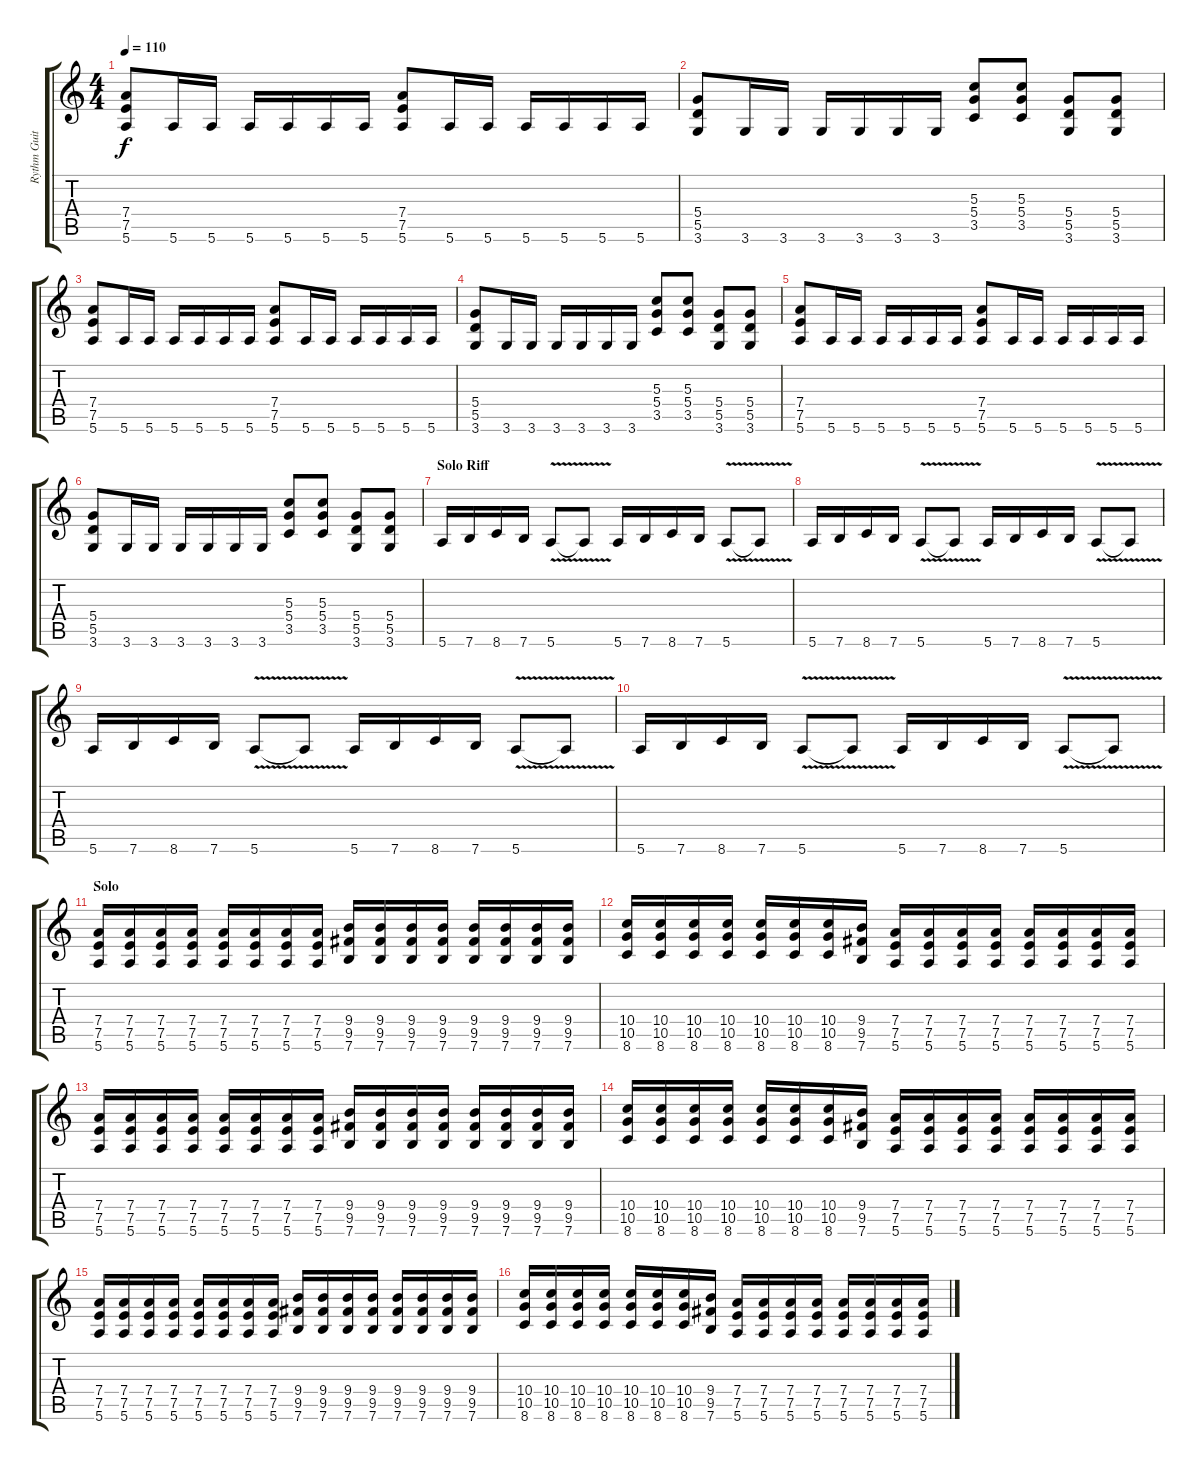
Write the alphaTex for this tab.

\track ("Rythm Guitar" "Rythm Guit") {instrument overdrivenguitar}
\staff {score tabs}
\tuning (E4 B3 G3 D3 A2 E2) {hide}
\ts (4 4)
\tempo 110
\clef g2
\ks c
(7.4 7.5 5.6).8{dy f} 5.6.16 5.6.16 5.6.16 5.6.16 5.6.16 5.6.16 (7.4 7.5 5.6).8 5.6.16 5.6.16 5.6.16 5.6.16 5.6.16 5.6.16 |
(5.4 5.5 3.6).8 3.6.16 3.6.16 3.6.16 3.6.16 3.6.16 3.6.16 (5.3 5.4 3.5).8 (5.3 5.4 3.5).8 (5.4 5.5 3.6).8 (5.4 5.5 3.6).8 |
(7.4 7.5 5.6).8 5.6.16 5.6.16 5.6.16 5.6.16 5.6.16 5.6.16 (7.4 7.5 5.6).8 5.6.16 5.6.16 5.6.16 5.6.16 5.6.16 5.6.16 |
(5.4 5.5 3.6).8 3.6.16 3.6.16 3.6.16 3.6.16 3.6.16 3.6.16 (5.3 5.4 3.5).8 (5.3 5.4 3.5).8 (5.4 5.5 3.6).8 (5.4 5.5 3.6).8 |
(7.4 7.5 5.6).8 5.6.16 5.6.16 5.6.16 5.6.16 5.6.16 5.6.16 (7.4 7.5 5.6).8 5.6.16 5.6.16 5.6.16 5.6.16 5.6.16 5.6.16 |
(5.4 5.5 3.6).8 3.6.16 3.6.16 3.6.16 3.6.16 3.6.16 3.6.16 (5.3 5.4 3.5).8 (5.3 5.4 3.5).8 (5.4 5.5 3.6).8 (5.4 5.5 3.6).8 |
\section ("" "Solo Riff")
5.6.16 7.6.16 8.6.16 7.6.16 5.6{v}.8 5.6{t}.8 5.6.16 7.6.16 8.6.16 7.6.16 5.6{v}.8 5.6{t}.8 |
5.6.16 7.6.16 8.6.16 7.6.16 5.6{v}.8 5.6{t}.8 5.6.16 7.6.16 8.6.16 7.6.16 5.6{v}.8 5.6{t}.8 |
5.6.16 7.6.16 8.6.16 7.6.16 5.6{v}.8 5.6{t}.8 5.6.16 7.6.16 8.6.16 7.6.16 5.6{v}.8 5.6{t}.8 |
5.6.16 7.6.16 8.6.16 7.6.16 5.6{v}.8 5.6{t}.8 5.6.16 7.6.16 8.6.16 7.6.16 5.6{v}.8 5.6{t}.8 |
\section ("" "Solo")
(7.4 7.5 5.6).16 (7.4 7.5 5.6).16 (7.4 7.5 5.6).16 (7.4 7.5 5.6).16 (7.4 7.5 5.6).16 (7.4 7.5 5.6).16 (7.4 7.5 5.6).16 (7.4 7.5 5.6).16 (9.4 9.5 7.6).16 (9.4 9.5 7.6).16 (9.4 9.5 7.6).16 (9.4 9.5 7.6).16 (9.4 9.5 7.6).16 (9.4 9.5 7.6).16 (9.4 9.5 7.6).16 (9.4 9.5 7.6).16 |
(10.4 10.5 8.6).16 (10.4 10.5 8.6).16 (10.4 10.5 8.6).16 (10.4 10.5 8.6).16 (10.4 10.5 8.6).16 (10.4 10.5 8.6).16 (10.4 10.5 8.6).16 (9.4 9.5 7.6).16 (7.4 7.5 5.6).16 (7.4 7.5 5.6).16 (7.4 7.5 5.6).16 (7.4 7.5 5.6).16 (7.4 7.5 5.6).16 (7.4 7.5 5.6).16 (7.4 7.5 5.6).16 (7.4 7.5 5.6).16 |
(7.4 7.5 5.6).16 (7.4 7.5 5.6).16 (7.4 7.5 5.6).16 (7.4 7.5 5.6).16 (7.4 7.5 5.6).16 (7.4 7.5 5.6).16 (7.4 7.5 5.6).16 (7.4 7.5 5.6).16 (9.4 9.5 7.6).16 (9.4 9.5 7.6).16 (9.4 9.5 7.6).16 (9.4 9.5 7.6).16 (9.4 9.5 7.6).16 (9.4 9.5 7.6).16 (9.4 9.5 7.6).16 (9.4 9.5 7.6).16 |
(10.4 10.5 8.6).16 (10.4 10.5 8.6).16 (10.4 10.5 8.6).16 (10.4 10.5 8.6).16 (10.4 10.5 8.6).16 (10.4 10.5 8.6).16 (10.4 10.5 8.6).16 (9.4 9.5 7.6).16 (7.4 7.5 5.6).16 (7.4 7.5 5.6).16 (7.4 7.5 5.6).16 (7.4 7.5 5.6).16 (7.4 7.5 5.6).16 (7.4 7.5 5.6).16 (7.4 7.5 5.6).16 (7.4 7.5 5.6).16 |
(7.4 7.5 5.6).16 (7.4 7.5 5.6).16 (7.4 7.5 5.6).16 (7.4 7.5 5.6).16 (7.4 7.5 5.6).16 (7.4 7.5 5.6).16 (7.4 7.5 5.6).16 (7.4 7.5 5.6).16 (9.4 9.5 7.6).16 (9.4 9.5 7.6).16 (9.4 9.5 7.6).16 (9.4 9.5 7.6).16 (9.4 9.5 7.6).16 (9.4 9.5 7.6).16 (9.4 9.5 7.6).16 (9.4 9.5 7.6).16 |
(10.4 10.5 8.6).16 (10.4 10.5 8.6).16 (10.4 10.5 8.6).16 (10.4 10.5 8.6).16 (10.4 10.5 8.6).16 (10.4 10.5 8.6).16 (10.4 10.5 8.6).16 (9.4 9.5 7.6).16 (7.4 7.5 5.6).16 (7.4 7.5 5.6).16 (7.4 7.5 5.6).16 (7.4 7.5 5.6).16 (7.4 7.5 5.6).16 (7.4 7.5 5.6).16 (7.4 7.5 5.6).16 (7.4 7.5 5.6).16
